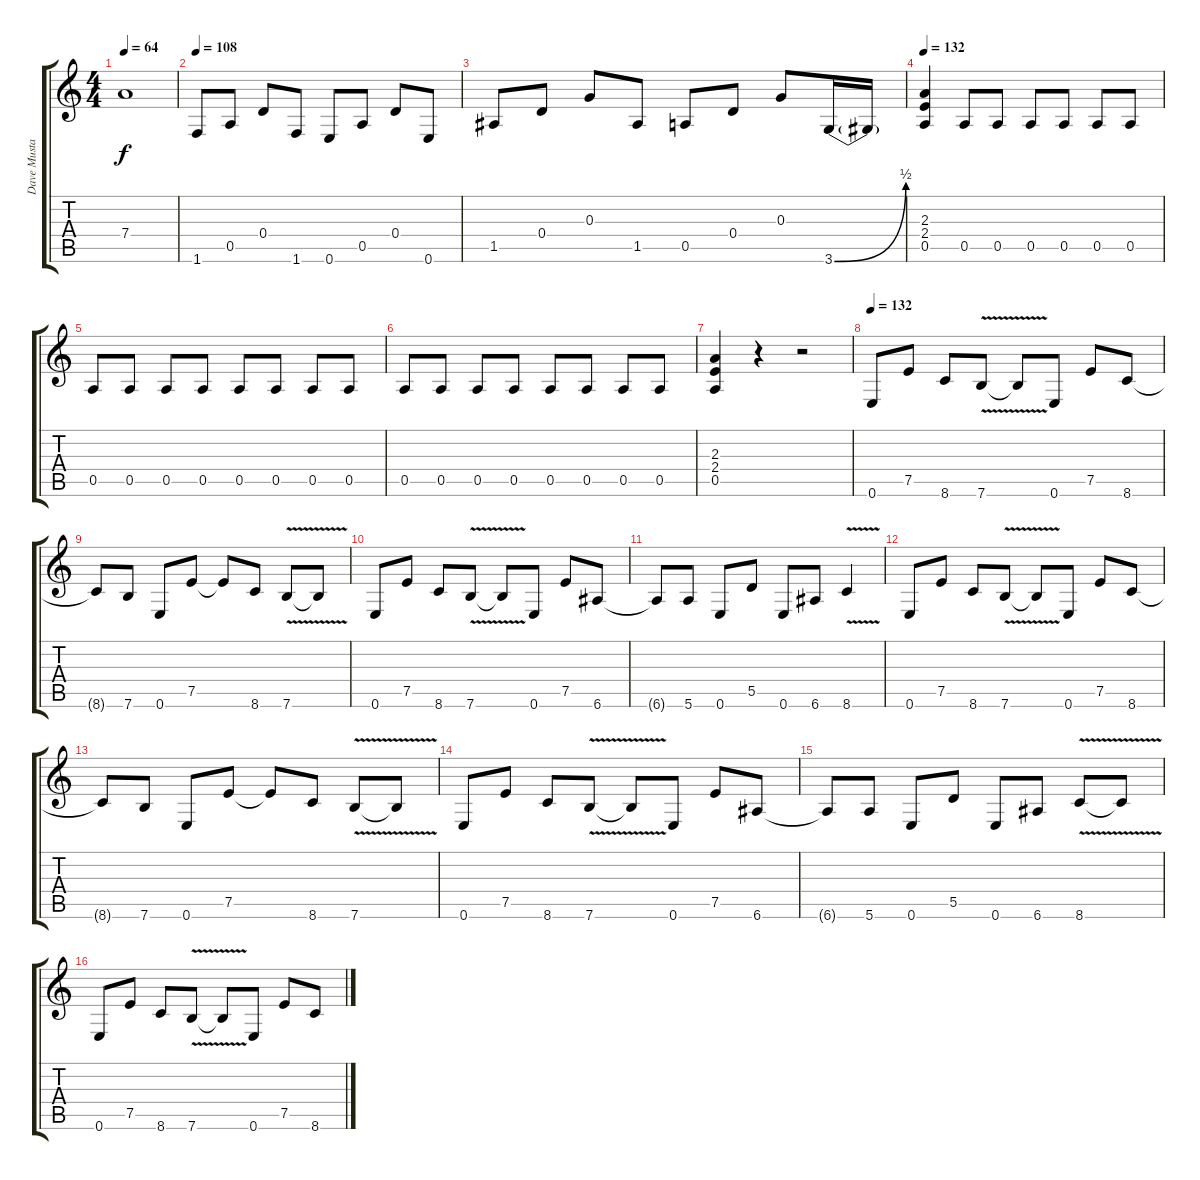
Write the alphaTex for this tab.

\track ("Dave Mustaine (Gtr)" "Dave Musta") {instrument distortionguitar}
\staff {score tabs}
\tuning (E4 B3 G3 D3 A2 E2) {hide}
\ts (4 4)
\tempo 64
\clef g2
\ks c
7.4{t}.1{dy f} |
\tempo 108
1.6.8{instrument distortionguitar} 0.5.8 0.4.8 1.6.8 0.6.8 0.5.8 0.4.8 0.6.8 |
1.5.8 0.4.8 0.3.8 1.5.8 0.5.8 0.4.8 0.3.8 3.6{be (bend 0 0 60 2)}.16 3.6{t}.16 |
\tempo 132
(2.3 2.4 0.5).4 0.5.8 0.5.8 0.5.8 0.5.8 0.5.8 0.5.8 |
0.5.8 0.5.8 0.5.8 0.5.8 0.5.8 0.5.8 0.5.8 0.5.8 |
0.5.8 0.5.8 0.5.8 0.5.8 0.5.8 0.5.8 0.5.8 0.5.8 |
(2.3 2.4 0.5).4 r.4 r.2 |
\tempo 132
0.6.8 7.5.8 8.6.8 7.6{v}.8 7.6{t}.8 0.6.8 7.5.8 8.6.8 |
8.6{t}.8 7.6.8 0.6.8 7.5.8 7.5{t}.8 8.6.8 7.6{v}.8 7.6{t}.8 |
0.6.8 7.5.8 8.6.8 7.6{v}.8 7.6{t}.8 0.6.8 7.5.8 6.6.8 |
6.6{t}.8 5.6.8 0.6.8 5.5.8 0.6.8 6.6.8 8.6{v}.4 |
0.6.8 7.5.8 8.6.8 7.6{v}.8 7.6{t}.8 0.6.8 7.5.8 8.6.8 |
8.6{t}.8 7.6.8 0.6.8 7.5.8 7.5{t}.8 8.6.8 7.6{v}.8 7.6{t}.8 |
0.6.8 7.5.8 8.6.8 7.6{v}.8 7.6{t}.8 0.6.8 7.5.8 6.6.8 |
6.6{t}.8 5.6.8 0.6.8 5.5.8 0.6.8 6.6.8 8.6{v}.8 8.6{t}.8 |
0.6.8 7.5.8 8.6.8 7.6{v}.8 7.6{t}.8 0.6.8 7.5.8 8.6.8
